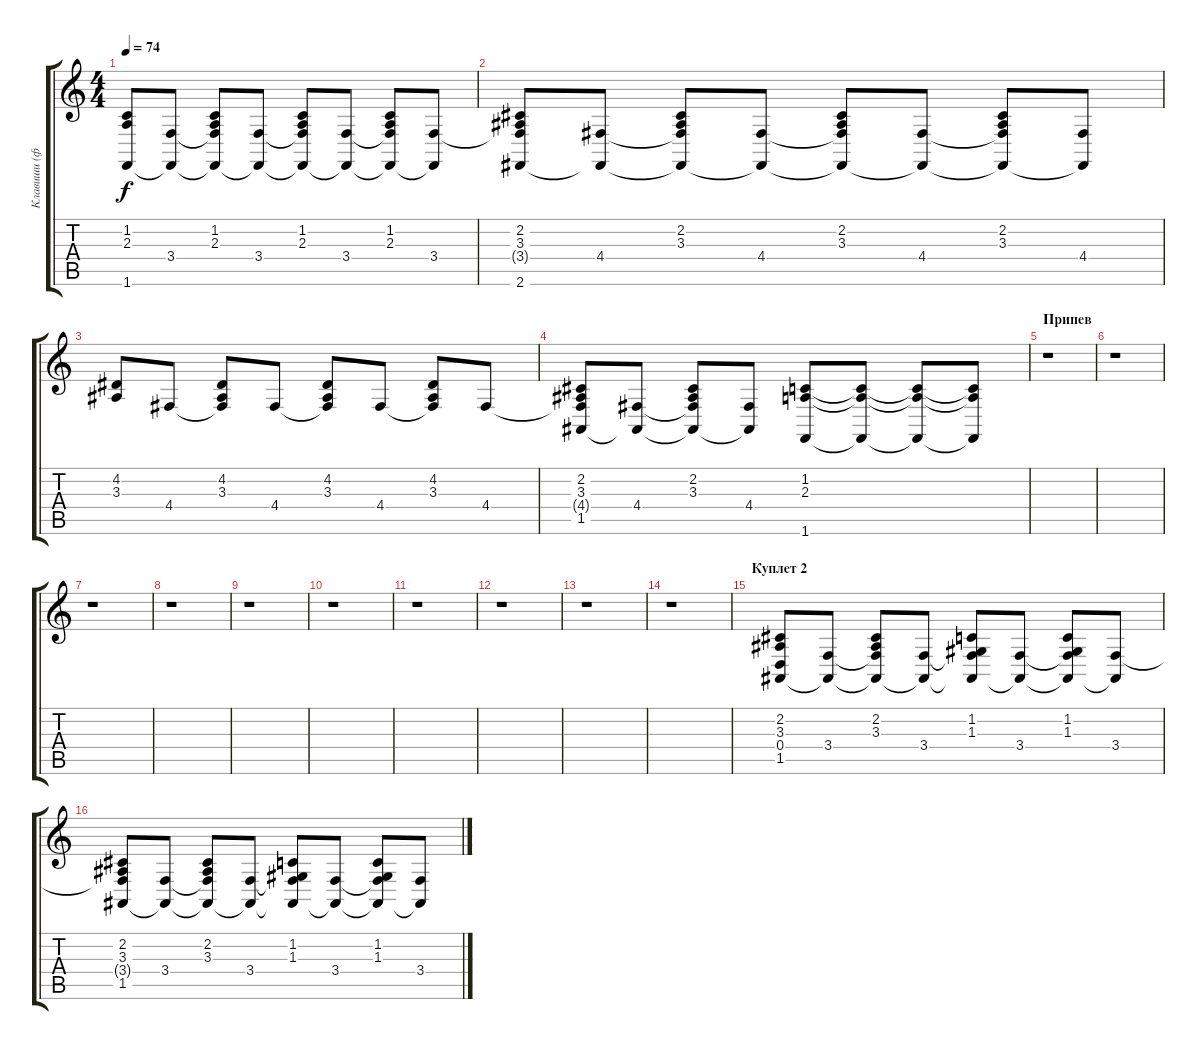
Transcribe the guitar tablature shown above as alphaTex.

\track ("Клавиши (ф-но)" "Клавиши (ф") {instrument electricgrandpiano}
\staff {score tabs}
\tuning (E4 B3 G3 D3 A2 E2) {hide}
\ts (4 4)
\tempo 74
\clef g2
\ks c
(1.2 2.3 1.6).8{dy f} (3.4 1.6{t}).8 (1.2 2.3 3.4{t} 1.6{t}).8 (3.4 1.6{t}).8 (1.2 2.3 3.4{t} 1.6{t}).8 (3.4 1.6{t}).8 (1.2 2.3 3.4{t} 1.6{t}).8 (3.4 1.6{t}).8 |
(2.2 3.3 3.4{t} 2.6).8 (4.4 2.6{t}).8 (2.2 3.3 4.4{t} 2.6{t}).8 (4.4 2.6{t}).8 (2.2 3.3 4.4{t} 2.6{t}).8 (4.4 2.6{t}).8 (2.2 3.3 4.4{t} 2.6{t}).8 (4.4 2.6{t}).8 |
(4.2 3.3).8 4.4.8 (4.2 3.3 4.4{t}).8 4.4.8 (4.2 3.3 4.4{t}).8 4.4.8 (4.2 3.3 4.4{t}).8 4.4.8 |
(2.2 3.3 4.4{t} 1.5).8 (4.4 1.5{t}).8 (2.2 3.3 4.4{t} 1.5{t}).8 (4.4 1.5{t}).8 (1.2 2.3 1.6).8 (1.2{t} 2.3{t} 1.6{t}).8 (1.2{t} 2.3{t} 1.6{t}).8 (1.2{t} 2.3{t} 1.6{t}).8 |
\section ("" "Припев")
r.1 |
r.1 |
r.1 |
r.1 |
r.1 |
r.1 |
r.1 |
r.1 |
r.1 |
r.1 |
\section ("" "Куплет 2")
(2.2 3.3 0.4 1.5).8 (3.4 1.5{t}).8 (2.2 3.3 3.4{t} 1.5{t}).8 (3.4 1.5{t}).8 (1.2 1.3 3.4{t} 1.5{t}).8 (3.4 1.5{t}).8 (1.2 1.3 3.4{t} 1.5{t}).8 (3.4 1.5{t}).8 |
(2.2 3.3 3.4{t} 1.5).8 (3.4 1.5{t}).8 (2.2 3.3 3.4{t} 1.5{t}).8 (3.4 1.5{t}).8 (1.2 1.3 3.4{t} 1.5{t}).8 (3.4 1.5{t}).8 (1.2 1.3 3.4{t} 1.5{t}).8 (3.4 1.5{t}).8
